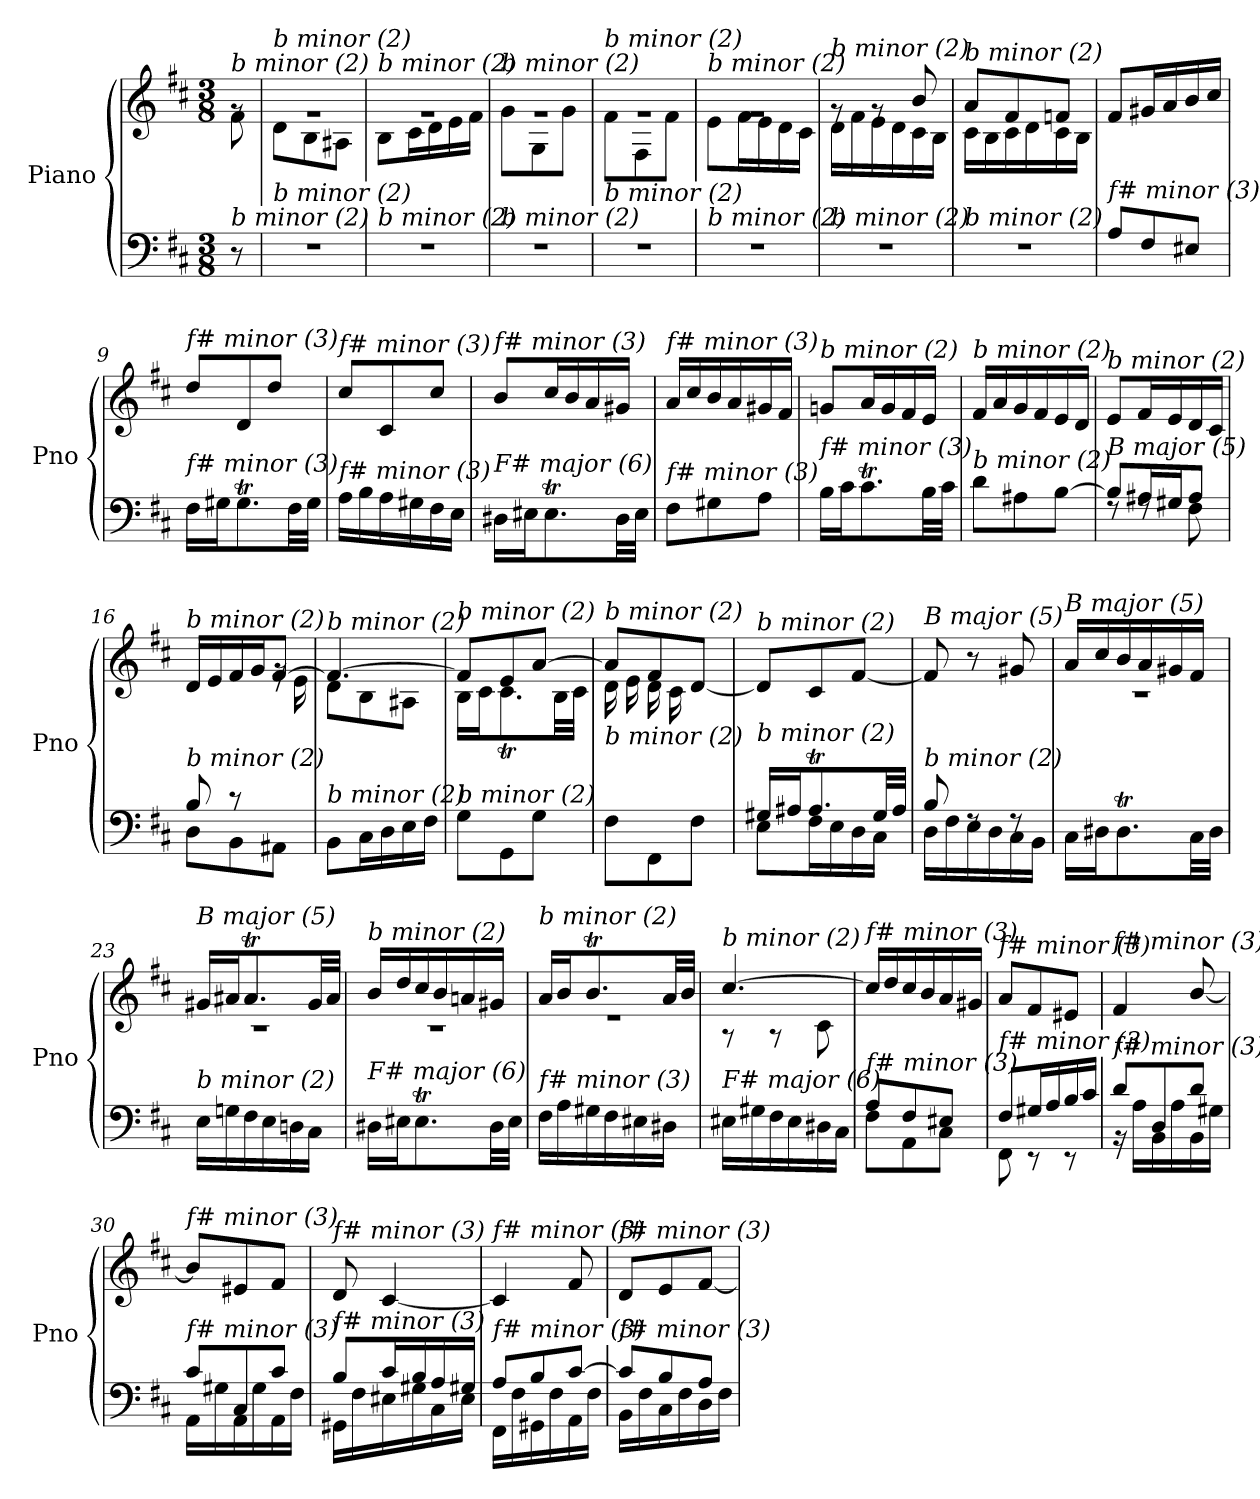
**kern	**kern
*part1	*part1
*staff2	*staff1
*I"Piano	*
*I'Pno	*
*clefF4	*clefG2
*k[f#c#]	*k[f#c#]
*M3/8	*M3/8
=	=
*	*^
!	!LO:TX:i:t=b minor (2)	!
!LO:TX:i:t=b minor (2)	!	!
8r	8rg	8f#\
=1	=1	=1
!	!LO:TX:i:t=b minor (2)	!
!LO:TX:i:t=b minor (2)	!	!
4.r	4.rg	8d\L
.	.	8B\
.	.	8A#X\J
=2	=2	=2
!	!LO:TX:i:t=b minor (2)	!
!LO:TX:i:t=b minor (2)	!	!
4.r	4.rg	8B\L
.	.	16c#\L
.	.	16d\
.	.	16e\
.	.	16f#\JJ
=3	=3	=3
!	!LO:TX:i:t=b minor (2)	!
!LO:TX:i:t=b minor (2)	!	!
4.r	4.rg	8g\L
.	.	8G\
.	.	8g\J
=4	=4	=4
!	!LO:TX:i:t=b minor (2)	!
!LO:TX:i:t=b minor (2)	!	!
4.r	4.rg	8f#\L
.	.	8F#\
.	.	8f#\J
=5	=5	=5
!	!LO:TX:i:t=b minor (2)	!
!LO:TX:i:t=b minor (2)	!	!
4.r	4.rg	8e\L
.	.	16f#\L
.	.	16e\
.	.	16d\
.	.	16c#\JJ
=6	=6	=6
!	!LO:TX:i:t=b minor (2)	!
!LO:TX:i:t=b minor (2)	!	!
4.r	8rg	16d\LL
.	.	16f#\
.	8rg	16e\
.	.	16d\
.	8b/	16c#\
.	.	16B\JJ
!!LO:LB:g=z	!!
=7	=7	=7
!	!LO:TX:i:t=b minor (2)	!
!LO:TX:i:t=b minor (2)	!	!
4.r	8a/L	16c#\LL
.	.	16B\
.	8f#/	16c#\
.	.	16d\
.	8fni/J	16c#\
.	.	16B\JJ
=8	=8	=8
!	!LO:TX:i:t=f# minor (3)	!
!LO:TX:i:t=f# minor (3)	!	!
*	*v	*v
8A/L	8f#/L
8F#/	16g#X/L
.	16a/
8E#X/J	16b/
.	16cc#/JJ
=9	=9
!	!LO:TX:i:t=f# minor (3)
!LO:TX:i:t=f# minor (3)	!
16F#\LL	8dd/L
16G#X\J	.
8.G#t\	8d/
.	8dd/J
32F#\LL	.
32G#\JJJ	.
=10	=10
!	!LO:TX:i:t=f# minor (3)
!LO:TX:i:t=f# minor (3)	!
16A\LL	8cc#/L
16B\	.
16A\	8c#/
16G#X\	.
16F#\	8cc#/J
16E\JJ	.
=11	=11
!	!LO:TX:i:t=f# minor (3)
!LO:TX:i:t=F# major (6)	!
16D#X\LL	8b/L
16E#X\J	.
8.E#t\	16cc#/L
.	16b/
.	16a/
32D#\LL	16g#X/JJ
32E#\JJJ	.
=12	=12
!	!LO:TX:i:t=f# minor (3)
!LO:TX:i:t=f# minor (3)	!
8F#\L	16a/LL
.	16cc#/
8G#X\	16b/
.	16a/
8A\J	16g#X/
.	16f#/JJ
!!LO:LB:g=z
=13	=13
!	!LO:TX:i:t=b minor (2)
!LO:TX:i:t=f# minor (3)	!
16B\LL	8gn/L
16c#\J	.
8.c#t\	16a/L
.	16g/
.	16f#/
32B\LL	16e/JJ
32c#\JJJ	.
=14	=14
!	!LO:TX:i:t=b minor (2)
!LO:TX:i:t=b minor (2)	!
8d\L	16f#/LL
.	16a/
8A#X\	16g/
.	16f#/
[8B\J	16e/
.	16d/JJ
=15	=15
*^	*
!	!	!LO:TX:i:t=b minor (2)
!LO:TX:i:t=B major (5)	!	!
8B/L]	8rF	8e/L
16A#X/L	8rF	16f#/L
16G#X/J	.	16e/
8A#/J	8F#\	16d/
.	.	16c#/JJ
=16	=16	=16
*	*^	*^
!	!	!	!LO:TX:i:t=b minor (2)	!
!LO:TX:i:t=b minor (2)	!	!	!	!
4ryy	8B/	8D\L	16d/LL	4ryy
.	.	.	16e/	.
.	8r	8BB\	16f#/	.
.	.	.	16g/J	.
8ryy	8ryy	8AA#X\J	[8f#/J	16rg
.	.	.	.	16e\
*v	*v	*v	*	*
=17	=17	=17
!	!LO:TX:i:t=b minor (2)	!
!LO:TX:i:t=b minor (2)	!	!
8BB\L	4.f#/_	8d\L
16C#\L	.	8B\
16D\	.	.
16E\	.	8A#X\J
16F#\JJ	.	.
=18	=18	=18
!	!LO:TX:i:t=b minor (2)	!
!LO:TX:i:t=b minor (2)	!	!
8G\L	8f#/L]	16B\LL
.	.	16c#\J
8GG\	8e/	8.c#t\
8G\J	[8a/J	.
.	.	32B\LL
.	.	32c#\JJJ
!!LO:LB:g=z	!!
=19	=19	=19
*^	*	*
!	!	!LO:TX:i:t=b minor (2)	!
!LO:TX:i:t=b minor (2)	!	!	!
4ryy	8F#\L	8a/L]	16d\LL
.	.	.	16e\
.	8FF#\	8f#/	16d\
.	.	.	16c#\
16B/	8F#\J	[8d/J	8ryy
16A/JJ	.	.	.
*	*	*v	*v
=20	=20	=20
!	!	!LO:TX:i:t=b minor (2)
!LO:TX:i:t=b minor (2)	!	!
16G#X/LL	8E\L	8d/L]
16A#X/J	.	.
8.A#t/	16F#\L	8c#/
.	16E\	.
.	16D\	[8f#/J
32G#/LL	16C#\JJ	.
32A#/JJJ	.	.
=21	=21	=21
!	!	!LO:TX:i:t=B major (5)
!LO:TX:i:t=b minor (2)	!	!
8B/	16D\LL	8f#/]
.	16F#\	.
8rF	16E\	8r
.	16D\	.
8rF	16C#\	8g#X/
.	16BB\JJ	.
=22	=22	=22
*	*	*^
!	!	!LO:TX:i:t=B major (5)	!
!LO:TX:i:t=B major (5)	!	!	!
*v	*v	*	*
16C#\LL	16a/LL	4.r
16D#X\J	16cc#/	.
8.D#t\	16b/	.
.	16a/	.
.	16g#X/	.
32C#\LL	16f#/JJ	.
32D#\JJJ	.	.
=23	=23	=23
!	!LO:TX:i:t=B major (5)	!
!LO:TX:i:t=b minor (2)	!	!
16E\LL	16g#X/LL	4.r
16Gn\	16a#X/J	.
16F#\	8.a#t/	.
16E\	.	.
16Dn\	.	.
16C#\JJ	32g#/LL	.
.	32a#/JJJ	.
!!LO:LB:g=z	!!
=24	=24	=24
!	!LO:TX:i:t=b minor (2)	!
!LO:TX:i:t=F# major (6)	!	!
16D#X\LL	16b/LL	4.r
16E#X\J	16dd/	.
8.E#t\	16cc#/	.
.	16b/	.
.	16an/	.
32D#\LL	16g#X/JJ	.
32E#\JJJ	.	.
=25	=25	=25
!	!LO:TX:i:t=b minor (2)	!
!LO:TX:i:t=f# minor (3)	!	!
16F#\LL	16a/LL	4.r
16A\	16b/J	.
16G#X\	8.bT/	.
16F#\	.	.
16E#X\	.	.
16D#X\JJ	32a/LL	.
.	32b/JJJ	.
=26	=26	=26
!	!LO:TX:i:t=b minor (2)	!
!LO:TX:i:t=F# major (6)	!	!
16E#X\LL	[4.cc#/	8r
16G#X\	.	.
16F#\	.	8r
16E#\	.	.
16D#X\	.	8c#\
16C#\JJ	.	.
*	*v	*v
=27	=27
*^	*
!	!	!LO:TX:i:t=f# minor (3)
!LO:TX:i:t=f# minor (3)	!	!
8A/L	8F#\L	16cc#/LL]
.	.	16dd/
8F#/	8AA\	16cc#/
.	.	16b/
8E#X/J	8C#\J	16a/
.	.	16g#X/JJ
=28	=28	=28
!	!	!LO:TX:i:t=f# minor (3)
!LO:TX:i:t=f# minor (3)	!	!
8F#/L	8FF#\	8a/L
16G#X/L	8r	8f#/
16A/	.	.
16B/	8r	8e#X/J
16c#/JJ	.	.
=29	=29	=29
!	!	!LO:TX:i:t=f# minor (3)
!LO:TX:i:t=f# minor (3)	!	!
8d/L	16r	4f#/
.	16A\LL	.
8D/	16BB\	.
.	16A\	.
8d/J	16BB\	[8b/
.	16G#X\JJ	.
!!LO:PB:g=z
=30	=30	=30
!	!	!LO:TX:i:t=f# minor (3)
!LO:TX:i:t=f# minor (3)	!	!
8c#/L	16AA\LL	8b/L]
.	16G#X\	.
8C#/	16AA\	8e#X/
.	16G#\	.
8c#/J	16AA\	8f#/J
.	16F#\JJ	.
=31	=31	=31
!	!	!LO:TX:i:t=f# minor (3)
!LO:TX:i:t=f# minor (3)	!	!
8B/L	16GG#X\LL	8d/
.	16F#\	.
16c#/L	16E#X\	[4c#/
16B/	16G#X\	.
16A/	16C#\	.
16G#X/JJ	16E#\JJ	.
=32	=32	=32
!	!	!LO:TX:i:t=f# minor (3)
!LO:TX:i:t=f# minor (3)	!	!
8A/L	16FF#\LL	4c#/]
.	16F#\	.
8B/	16GG#X\	.
.	16F#\	.
[8c#/J	16AA\	8f#/
.	16F#\JJ	.
=33	=33	=33
!	!	!LO:TX:i:t=f# minor (3)
!LO:TX:i:t=f# minor (3)	!	!
8c#/L]	16BB\LL	8d/L
.	16F#\	.
8B/	16C#\	8e/
.	16F#\	.
8A/J	16D\	[8f#/J
.	16F#\JJ	.
*v	*v	*
=	=
*-	*-
